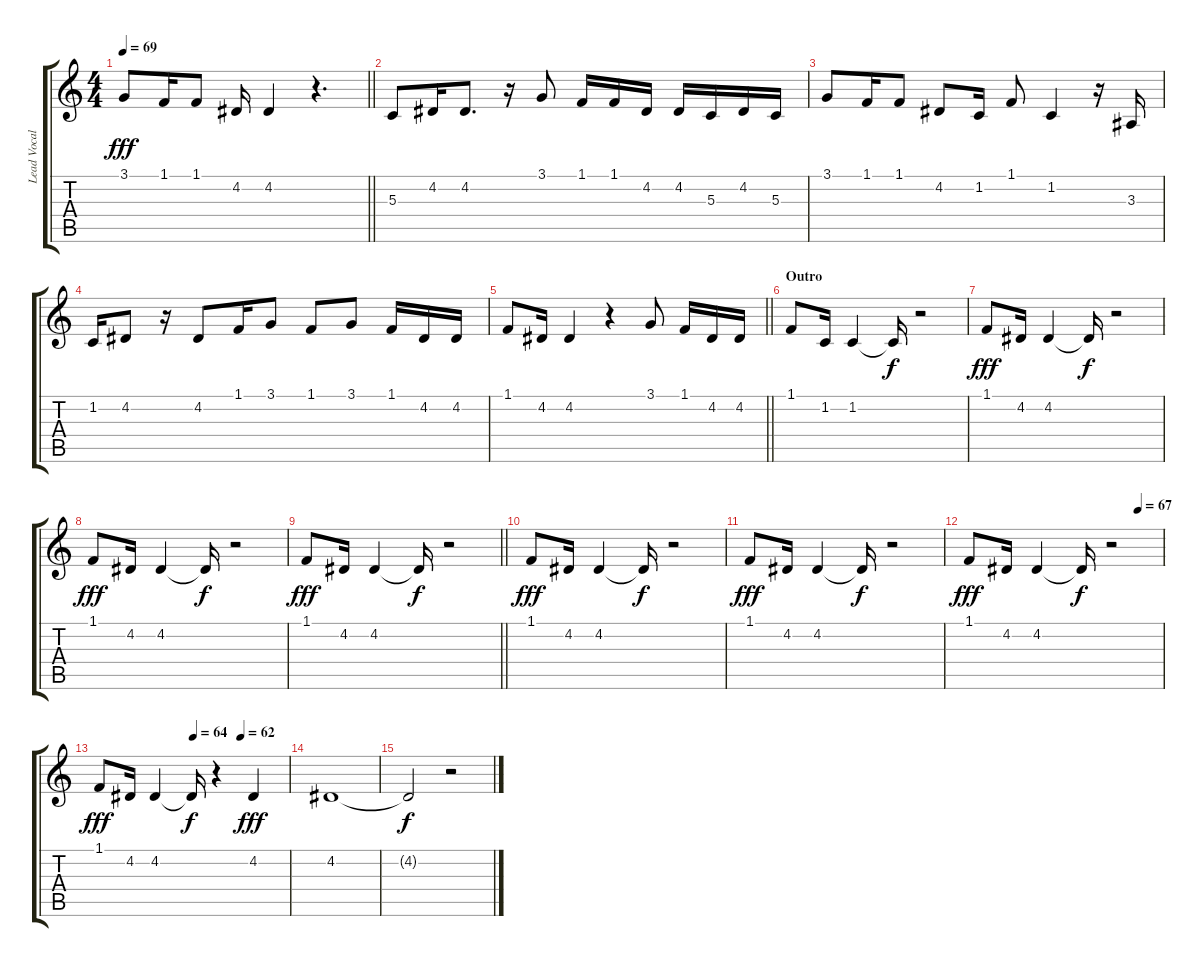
\track ("Lead Vocals: Elton John" "Lead Vocal") {instrument lead8bassandlead}
\staff {score tabs}
\tuning (E4 B3 G3 D3 A2 E2) {hide}
\ts (4 4)
\tempo 69
\clef g2
\barLineRight lightlight
\ks c
3.1.8{dy fff} 1.1.16 1.1.8 4.2.16 4.2.4 r.4{d} |
5.3.8 4.2.16 4.2.8{d} r.16 3.1.8 1.1.16 1.1.16 4.2.16 4.2.16 5.3.16 4.2.16 5.3.16 |
3.1.8 1.1.16 1.1.8 4.2.8 1.2.16 1.1.8 1.2.4 r.16 3.3.16 |
1.2.16 4.2.8 r.16 4.2.8 1.1.16 3.1.8 1.1.8 3.1.8 1.1.16 4.2.16 4.2.16 |
\barLineRight lightlight
1.1.8 4.2.16 4.2.4 r.4 3.1.8 1.1.16 4.2.16 4.2.16 |
\section ("" "Outro")
1.1.8 1.2.16 1.2.4 1.2{t}.16{dy f} r.2 |
1.1.8{dy fff} 4.2.16 4.2.4 4.2{t}.16{dy f} r.2 |
1.1.8{dy fff} 4.2.16 4.2.4 4.2{t}.16{dy f} r.2 |
\barLineRight lightlight
1.1.8{dy fff} 4.2.16 4.2.4 4.2{t}.16{dy f} r.2 |
1.1.8{dy fff} 4.2.16 4.2.4 4.2{t}.16{dy f} r.2 |
1.1.8{dy fff} 4.2.16 4.2.4 4.2{t}.16{dy f} r.2 |
\tempo (67 0.875)
1.1.8{dy fff} 4.2.16 4.2.4 4.2{t}.16{dy f} r.2 |
\tempo (64 0.5)
\tempo (62 0.75)
1.1.8{dy fff} 4.2.16 4.2.4 4.2{t}.16{dy f} r.4 4.2.4{dy fff} |
4.2.1 |
4.2{t}.2{dy f} r.2
